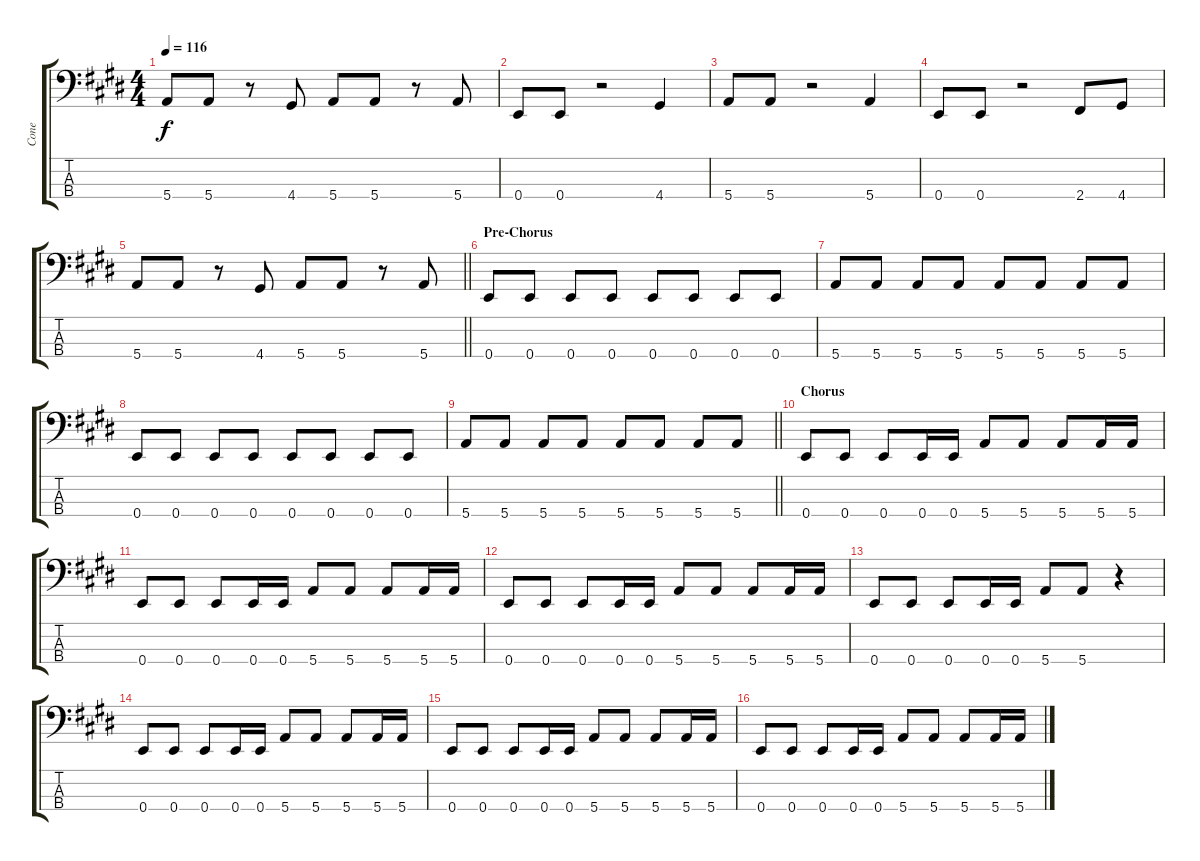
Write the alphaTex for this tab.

\track ("Cone" "Cone") {instrument electricbasspick}
\staff {score tabs}
\tuning (G2 D2 A1 E1) {hide}
\ts (4 4)
\tempo 116
\clef f4
\ks e
5.4.8{dy f} 5.4.8 r.8 4.4.8 5.4.8 5.4.8 r.8 5.4.8 |
0.4.8 0.4.8 r.2 4.4.4 |
5.4.8 5.4.8 r.2 5.4.4 |
0.4.8 0.4.8 r.2 2.4.8 4.4.8 |
\barLineRight lightlight
5.4.8 5.4.8 r.8 4.4.8 5.4.8 5.4.8 r.8 5.4.8 |
\section ("" "Pre-Chorus")
0.4.8 0.4.8 0.4.8 0.4.8 0.4.8 0.4.8 0.4.8 0.4.8 |
5.4.8 5.4.8 5.4.8 5.4.8 5.4.8 5.4.8 5.4.8 5.4.8 |
0.4.8 0.4.8 0.4.8 0.4.8 0.4.8 0.4.8 0.4.8 0.4.8 |
\barLineRight lightlight
5.4.8 5.4.8 5.4.8 5.4.8 5.4.8 5.4.8 5.4.8 5.4.8 |
\section ("" "Chorus")
0.4.8 0.4.8 0.4.8 0.4.16 0.4.16 5.4.8 5.4.8 5.4.8 5.4.16 5.4.16 |
0.4.8 0.4.8 0.4.8 0.4.16 0.4.16 5.4.8 5.4.8 5.4.8 5.4.16 5.4.16 |
0.4.8 0.4.8 0.4.8 0.4.16 0.4.16 5.4.8 5.4.8 5.4.8 5.4.16 5.4.16 |
0.4.8 0.4.8 0.4.8 0.4.16 0.4.16 5.4.8 5.4.8 r.4 |
0.4.8 0.4.8 0.4.8 0.4.16 0.4.16 5.4.8 5.4.8 5.4.8 5.4.16 5.4.16 |
0.4.8 0.4.8 0.4.8 0.4.16 0.4.16 5.4.8 5.4.8 5.4.8 5.4.16 5.4.16 |
0.4.8 0.4.8 0.4.8 0.4.16 0.4.16 5.4.8 5.4.8 5.4.8 5.4.16 5.4.16
